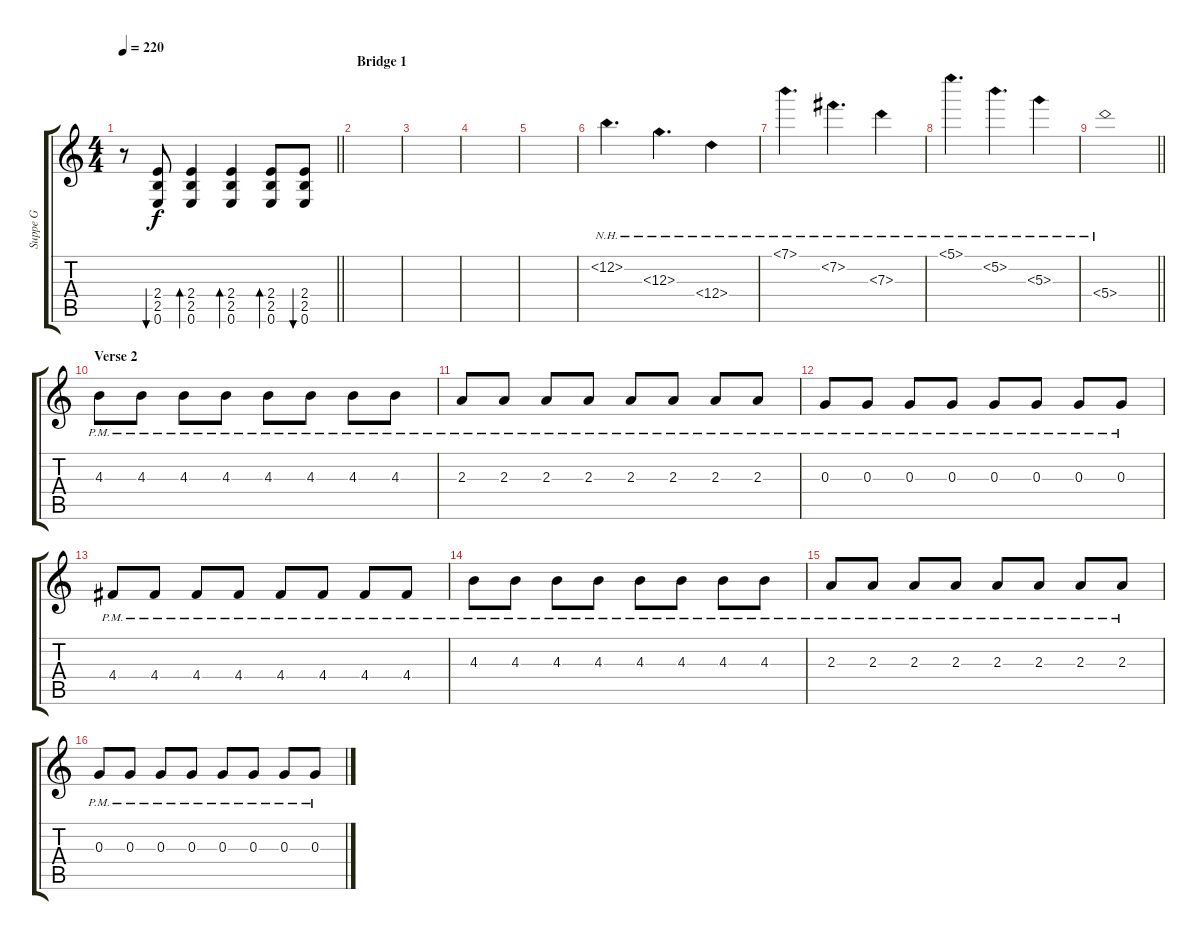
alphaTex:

\track ("Suppe G" "Suppe G") {instrument distortionguitar}
\staff {score tabs}
\tuning (E4 B3 G3 D3 A2 E2) {hide}
\ts (4 4)
\tempo 220
\clef g2
\barLineRight lightlight
\ks c
r.8{dy f} (2.4 2.5 0.6).8{bu 120} (2.4 2.5 0.6).4{bd 120} (2.4 2.5 0.6).4{bd 120} (2.4 2.5 0.6).8{bd 120} (2.4 2.5 0.6).8{bu 120} |
\section ("" "Bridge 1")
|
|
|
|
12.2{nh}.4{d} 12.3{nh}.4{d} 12.4{nh}.4 |
7.1{nh}.4{d} 7.2{nh}.4{d} 7.3{nh}.4 |
5.1{nh}.4{d} 5.2{nh}.4{d} 5.3{nh}.4 |
\barLineRight lightlight
5.4{nh}.1 |
\section ("" "Verse 2")
4.3{pm}.8 4.3{pm}.8 4.3{pm}.8 4.3{pm}.8 4.3{pm}.8 4.3{pm}.8 4.3{pm}.8 4.3{pm}.8 |
2.3{pm}.8 2.3{pm}.8 2.3{pm}.8 2.3{pm}.8 2.3{pm}.8 2.3{pm}.8 2.3{pm}.8 2.3{pm}.8 |
0.3{pm}.8 0.3{pm}.8 0.3{pm}.8 0.3{pm}.8 0.3{pm}.8 0.3{pm}.8 0.3{pm}.8 0.3{pm}.8 |
4.4{pm}.8 4.4{pm}.8 4.4{pm}.8 4.4{pm}.8 4.4{pm}.8 4.4{pm}.8 4.4{pm}.8 4.4{pm}.8 |
4.3{pm}.8 4.3{pm}.8 4.3{pm}.8 4.3{pm}.8 4.3{pm}.8 4.3{pm}.8 4.3{pm}.8 4.3{pm}.8 |
2.3{pm}.8 2.3{pm}.8 2.3{pm}.8 2.3{pm}.8 2.3{pm}.8 2.3{pm}.8 2.3{pm}.8 2.3{pm}.8 |
0.3{pm}.8 0.3{pm}.8 0.3{pm}.8 0.3{pm}.8 0.3{pm}.8 0.3{pm}.8 0.3{pm}.8 0.3{pm}.8
